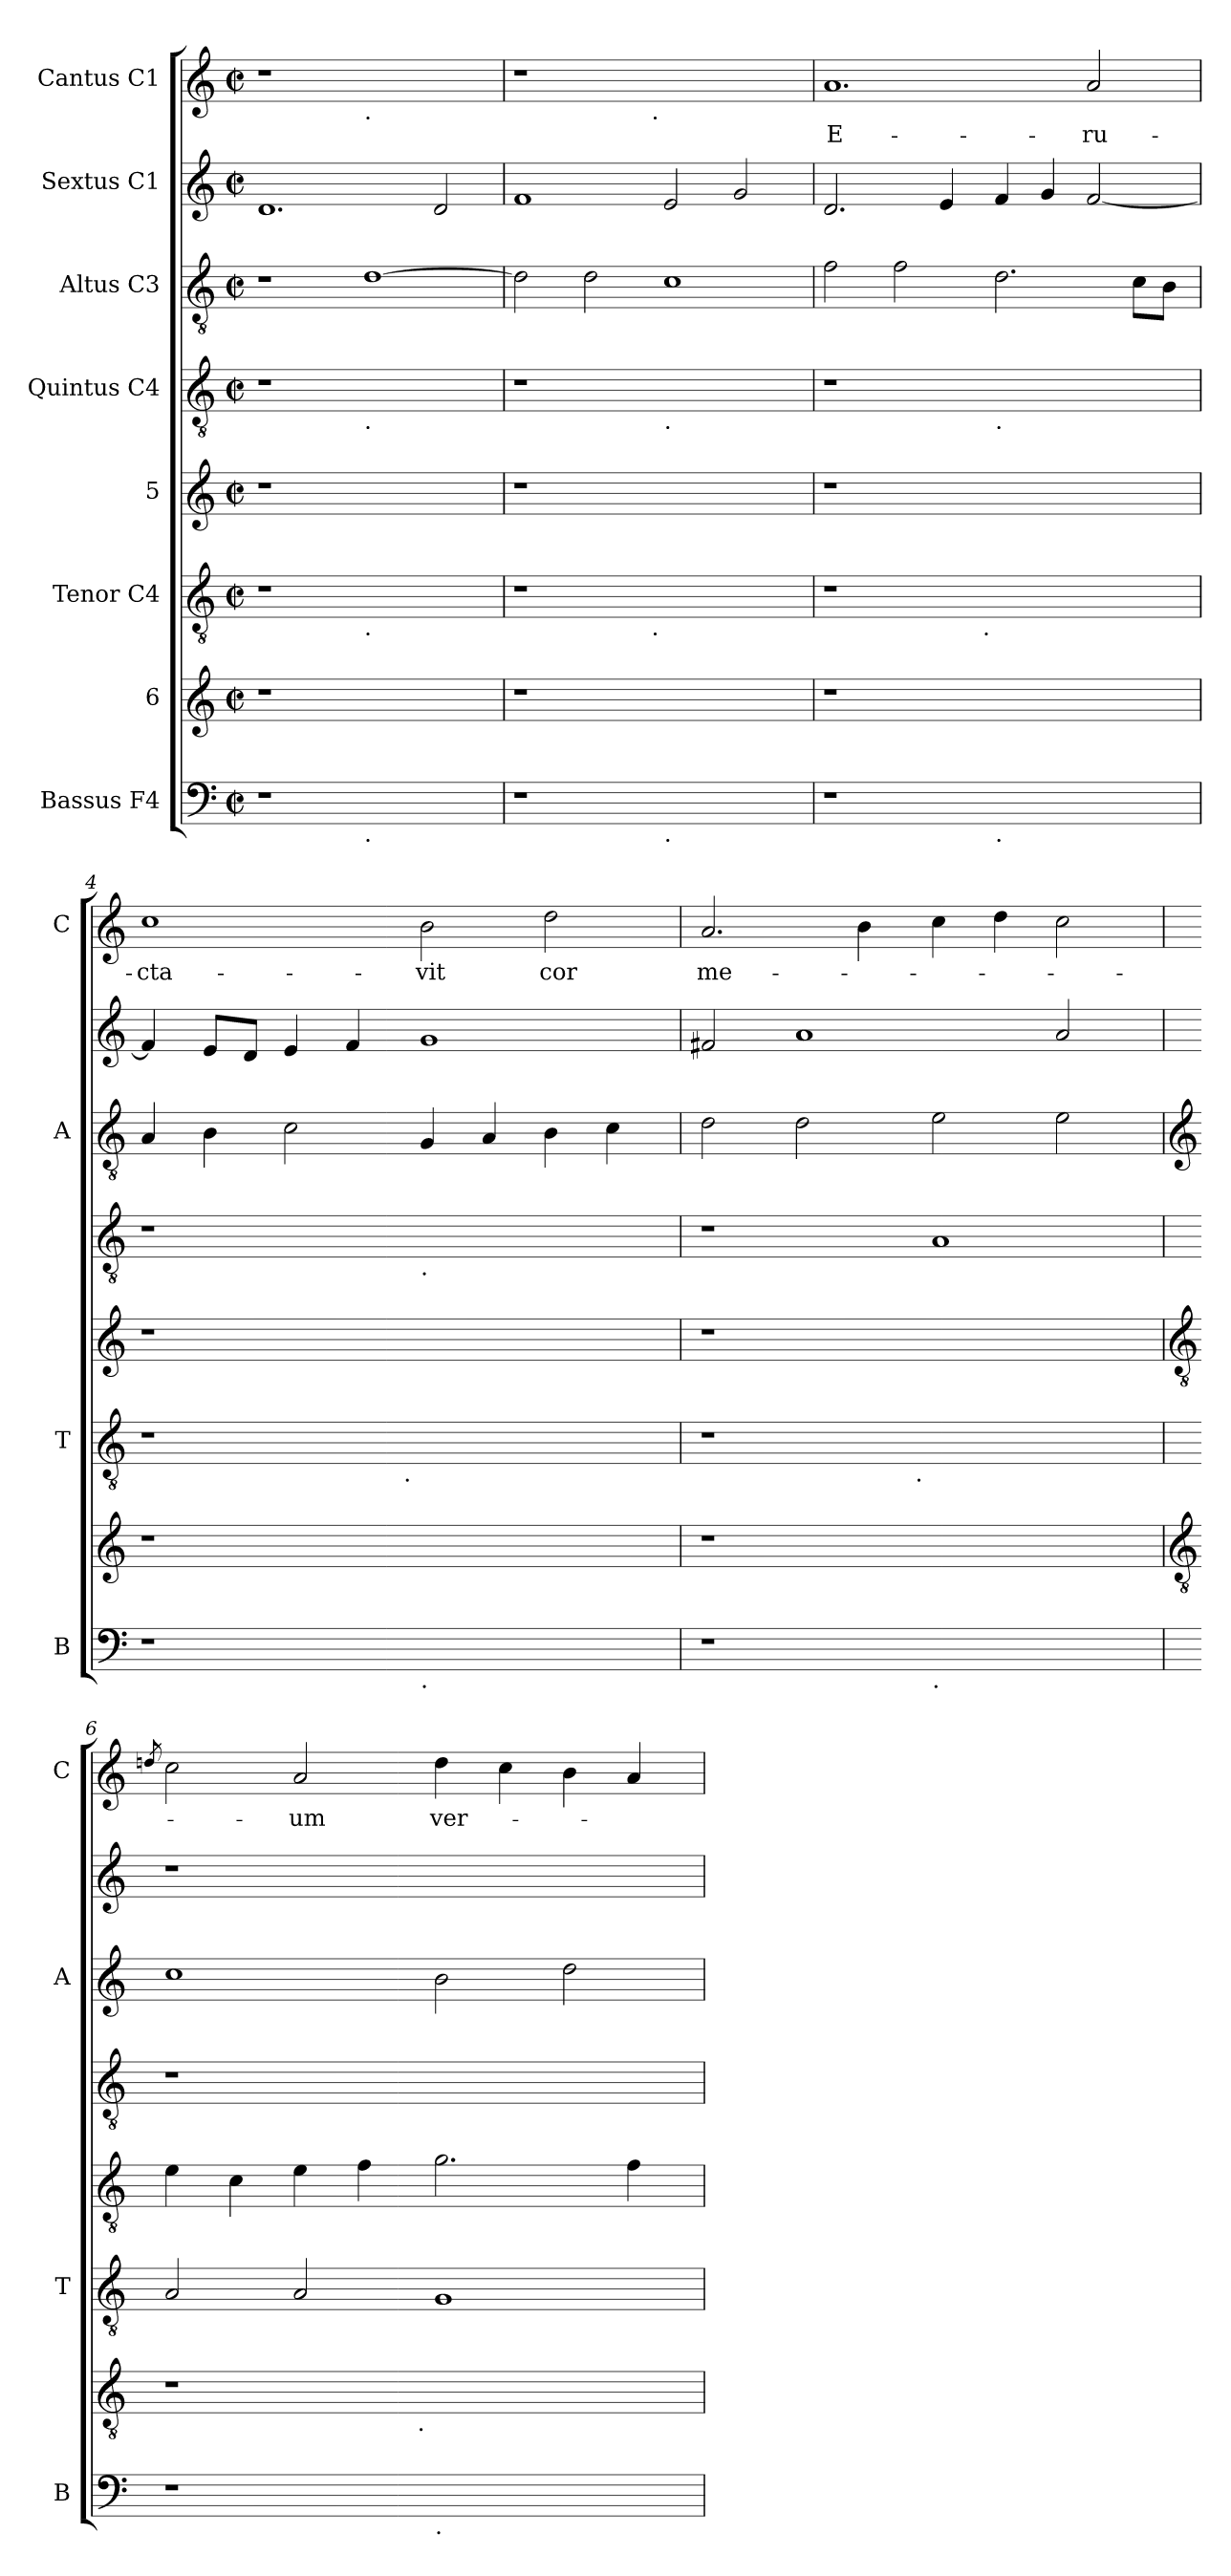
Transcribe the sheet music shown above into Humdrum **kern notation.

**kern	**kern	**kern	**kern	**kern	**kern	**kern	**kern	**text
*part8	*part7	*part6	*part5	*part4	*part3	*part2	*part1	*part1
*staff8	*staff7	*staff6	*staff5	*staff4	*staff3	*staff2	*staff1	*staff1
*I"Bassus F4	*I"6	*I"Tenor C4	*I"5	*I"Quintus C4	*I"Altus C3	*I"Sextus C1	*I"Cantus C1	*
*I'B	*	*I'T	*	*	*I'A	*	*I'C	*
*clefF4	*clefG2	*clefGv2	*clefG2	*clefGv2	*clefGv2	*clefG2	*clefG2	*
*ITrd7c12	*	*	*	*	*	*	*	*
*k[]	*k[]	*k[]	*k[]	*k[]	*k[]	*k[]	*k[]	*
*C:	*C:	*C:	*C:	*C:	*C:	*C:	*C:	*
*M2/2	*M2/2	*M2/2	*M2/2	*M2/2	*M2/2	*M2/2	*M2/2	*
*met(c|)	*met(c|)	*met(c|)	*met(c|)	*met(c|)	*met(c|)	*met(c|)	*met(c|)	*
=1	=1	=1	=1	=1	=1	=1	=1	=1
1r	1r	1r	1r	1r	1r	1.d	1r	.
!	!	!	!	!	!	!	!LO:TX:b:t=.	!
!	!	!	!	!LO:TX:b:t=.	!	!	!	!
!	!	!LO:TX:b:t=.	!	!	!	!	!	!
!LO:TX:b:t=.	!	!	!	!	!	!	!	!
1ryy	1ryy	1ryy	1ryy	1ryy	[>1d	.	1ryy	.
.	.	.	.	.	.	2d/	.	.
=2	=2	=2	=2	=2	=2	=2	=2	=2
*	*	*^	*	*	*	*	*^	*
1r	1r	1r	2ryy	1r	1r	2d\]	1f	1r	2ryy	.
.	.	.	4...ryy	.	.	2d\	.	.	4...ryy	.
!	!	!	!	!	!	!	!	!	!LO:TX:b:t=.	!
!	!	!	!LO:TX:b:t=.	!	!	!	!	!	!	!
.	.	.	1ryy	.	.	.	.	.	1ryy	.
!	!	!	!	!	!LO:TX:b:t=.	!	!	!	!	!
!LO:TX:b:t=.	!	!	!	!	!	!	!	!	!	!
1ryy	1ryy	1ryy	.	1ryy	1ryy	1c	2e/	1ryy	.	.
.	.	.	.	.	.	.	2g/	.	.	.
.	.	.	32ryy	.	.	.	.	.	32ryy	.
=3	=3	=3	=3	=3	=3	=3	=3	=3	=3	=3
!	!	!	!	!	!	!	!	!	!	!LO:LY:b
*	*	*	*	*	*	*	*	*v	*v	*
1r	1r	1r	2ryy	1r	1r	2f\	2.d/	1.a	E-
.	.	.	4...ryy	.	.	2f\	.	.	.
.	.	.	.	.	.	.	4e/	.	.
!	!	!	!LO:TX:b:t=.	!	!	!	!	!	!
.	.	.	1ryy	.	.	.	.	.	.
!	!	!	!	!	!LO:TX:b:t=.	!	!	!	!
!LO:TX:b:t=.	!	!	!	!	!	!	!	!	!
1ryy	1ryy	1ryy	.	1ryy	1ryy	2.d\	4f/	.	.
.	.	.	.	.	.	.	4g/	.	.
!	!	!	!	!	!	!	!	!	!LO:LY:b
.	.	.	.	.	.	.	[<2f/	2a/	-ru-
.	.	.	.	.	.	8c\L	.	.	.
.	.	.	.	.	.	8B\J	.	.	.
.	.	.	32ryy	.	.	.	.	.	.
=4	=4	=4	=4	=4	=4	=4	=4	=4	=4
!	!	!	!	!	!	!	!	!	!LO:LY:b
1r	1r	1r	2ryy	1r	1r	4A/	4f/]	1cc	-cta-
.	.	.	.	.	.	4B\	8e/L	.	.
.	.	.	.	.	.	.	8d/J	.	.
.	.	.	4...ryy	.	.	2c\	4e/	.	.
.	.	.	.	.	.	.	4f/	.	.
!	!	!	!LO:TX:b:t=.	!	!	!	!	!	!
.	.	.	1ryy	.	.	.	.	.	.
!	!	!	!	!	!LO:TX:b:t=.	!	!	!	!
!LO:TX:b:t=.	!	!	!	!	!	!	!	!	!
!	!	!	!	!	!	!	!	!	!LO:LY:b
1ryy	1ryy	1ryy	.	1ryy	1ryy	4G/	1g	2b\	-vit
.	.	.	.	.	.	4A/	.	.	.
!	!	!	!	!	!	!	!	!	!LO:LY:b
.	.	.	.	.	.	4B\	.	2dd\	cor
.	.	.	.	.	.	4c\	.	.	.
.	.	.	32ryy	.	.	.	.	.	.
=5	=5	=5	=5	=5	=5	=5	=5	=5	=5
!	!	!	!	!	!	!	!	!	!LO:LY:b
1r	1r	1r	2ryy	1r	1r	2d\	2f#X/	2.a/	me-
.	.	.	4...ryy	.	.	2d\	1a	.	.
.	.	.	.	.	.	.	.	4b\	.
!	!	!	!LO:TX:b:t=.	!	!	!	!	!	!
.	.	.	1ryy	.	.	.	.	.	.
!LO:TX:b:t=.	!	!	!	!	!	!	!	!	!
1ryy	1ryy	1ryy	.	1ryy	1A	2e\	.	4cc\	.
.	.	.	.	.	.	.	.	4dd\	.
.	.	.	.	.	.	2e\	2a/	2cc\	.
.	.	.	32ryy	.	.	.	.	.	.
*	*	*v	*v	*	*	*	*	*	*
!!LO:LB:g=z
=6	=6	=6	=6	=6	=6	=6	=6	=6
*	*clefGv2	*	*clefGv2	*	*clefG2	*	*	*
.	.	.	.	.	.	.	8qddn/	.
*	*^	*	*	*	*	*	*	*
1r	1r	2ryy	2A/	4e\	1r	1cc	1r	2cc\	.
.	.	.	.	4c\	.	.	.	.	.
!	!	!	!	!	!	!	!	!	!LO:LY:b
.	.	4...ryy	2A/	4e\	.	.	.	2a/	-um
.	.	.	.	4f\	.	.	.	.	.
!	!	!LO:TX:b:t=.	!	!	!	!	!	!	!
.	.	1ryy	.	.	.	.	.	.	.
!LO:TX:b:t=.	!	!	!	!	!	!	!	!	!
!	!	!	!	!	!	!	!	!	!LO:LY:b
1ryy	1ryy	.	1G	2.g\	1ryy	2b\	1ryy	4dd\	ver-
.	.	.	.	.	.	.	.	4cc\	.
.	.	.	.	.	.	2dd\	.	4b\	.
.	.	.	.	4f\	.	.	.	4a/	.
.	.	32ryy	.	.	.	.	.	.	.
*	*v	*v	*	*	*	*	*	*	*
=	=	=	=	=	=	=	=	=
*-	*-	*-	*-	*-	*-	*-	*-	*-
